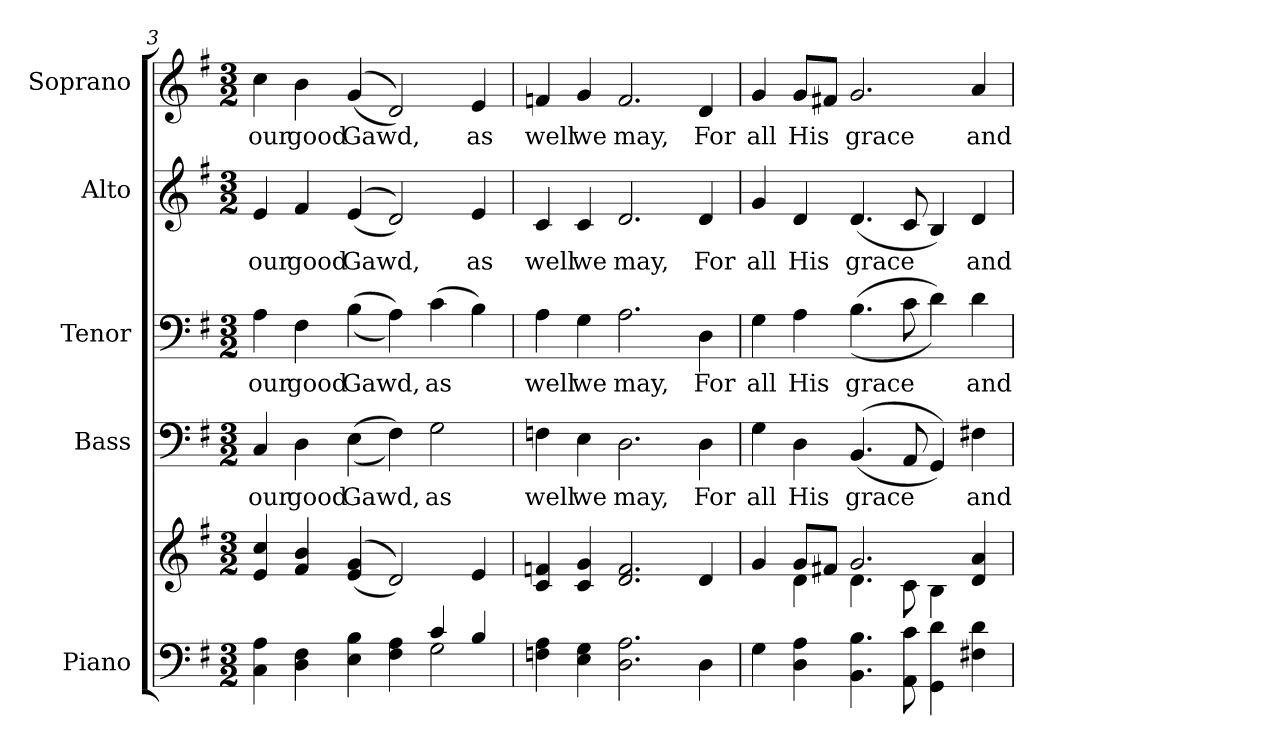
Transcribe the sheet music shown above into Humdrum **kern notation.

**kern	**kern	**kern	**text	**kern	**text	**kern	**text	**kern	**text
*part5	*part5	*part4	*part4	*part3	*part3	*part2	*part2	*part1	*part1
*staff6	*staff5	*staff4	*staff4	*staff3	*staff3	*staff2	*staff2	*staff1	*staff1
*I"Piano	*	*I"Bass	*	*I"Tenor	*	*I"Alto	*	*I"Soprano	*
*I'Pno.	*	*I'B.	*	*I'T.	*	*I'A.	*	*I'S.	*
!!LO:PB:g=z
*clefF4	*clefG2	*clefF4	*	*clefF4	*	*clefG2	*	*clefG2	*
*k[f#]	*k[f#]	*k[f#]	*	*k[f#]	*	*k[f#]	*	*k[f#]	*
*G:	*G:	*G:	*	*G:	*	*G:	*	*G:	*
*M3/2	*M3/2	*M3/2	*	*M3/2	*	*M3/2	*	*M3/2	*
=3	=3	=3	=3	=3	=3	=3	=3	=3	=3
*^	*	*	*	*	*	*	*	*	*
!	!	!	!	!LO:LY:b:color=#000000	!	!	!	!	!	!
!	!	!	!	!	!	!LO:LY:b:color=#000000	!	!	!	!
!	!	!	!	!	!	!	!	!LO:LY:b:color=#000000	!	!
!	!	!	!	!	!	!	!	!	!	!LO:LY:b:color=#000000
4Ci\ 4Ai	1ryy	4ei/ 4cci	4Ci/	our	4Ai\	our	4ei/	our	4cci\	our
!	!	!	!	!LO:LY:b:color=#000000	!	!	!	!	!	!
!	!	!	!	!	!	!LO:LY:b:color=#000000	!	!	!	!
!	!	!	!	!	!	!	!	!LO:LY:b:color=#000000	!	!
!	!	!	!	!	!	!	!	!	!	!LO:LY:b:color=#000000
4Di\ 4F#i	.	4f#i/ 4bi	4Di\	good	4F#i\	good	4f#i/	good	4bi\	good
!	!	!	!	!LO:LY:b:color=#000000	!	!	!	!	!	!
!	!	!	!	!	!	!LO:LY:b:color=#000000	!	!	!	!
!	!	!	!	!	!	!	!	!LO:LY:b:color=#000000	!	!
!	!	!	!	!	!	!	!	!	!	!LO:LY:b:color=#000000
4Ei\ 4Bi	.	((4ei/ 4gi	((4Ei\	Gawd,	((4Bi\	Gawd,	((4ei/	Gawd,	((4gi/	Gawd,
4F#i\ 4Ai	.	2di/))	4F#i\))	.	4Ai\))	.	2di/))	.	2di/))	.
!	!	!	!	!LO:LY:b:color=#000000	!	!	!	!	!	!
!	!	!	!	!	!	!LO:LY:b:color=#000000	!	!	!	!
4ci/	2Gi\	.	2Gi\	as	(4ci\	as	.	.	.	.
!	!	!	!	!	!	!	!	!LO:LY:b:color=#000000	!	!
!	!	!	!	!	!	!	!	!	!	!LO:LY:b:color=#000000
4Bi/	.	4ei/	.	.	4Bi\)	.	4ei/	as	4ei/	as
*v	*v	*	*	*	*	*	*	*	*	*
=4	=4	=4	=4	=4	=4	=4	=4	=4	=4
!	!	!	!LO:LY:b:color=#000000	!	!	!	!	!	!
!	!	!	!	!	!LO:LY:b:color=#000000	!	!	!	!
!	!	!	!	!	!	!	!LO:LY:b:color=#000000	!	!
!	!	!	!	!	!	!	!	!	!LO:LY:b:color=#000000
4Fni\ 4Ai	4ci/ 4fni	4Fni\	well	4Ai\	well	4ci/	well	4fni/	well
!	!	!	!LO:LY:b:color=#000000	!	!	!	!	!	!
!	!	!	!	!	!LO:LY:b:color=#000000	!	!	!	!
!	!	!	!	!	!	!	!LO:LY:b:color=#000000	!	!
!	!	!	!	!	!	!	!	!	!LO:LY:b:color=#000000
4Ei\ 4Gi	4ci/ 4gi	4Ei\	we	4Gi\	we	4ci/	we	4gi/	we
!	!	!	!LO:LY:b:color=#000000	!	!	!	!	!	!
!	!	!	!	!	!LO:LY:b:color=#000000	!	!	!	!
!	!	!	!	!	!	!	!LO:LY:b:color=#000000	!	!
!	!	!	!	!	!	!	!	!	!LO:LY:b:color=#000000
2.Di\ 2.Ai	2.di/ 2.fi	2.Di\	may,	2.Ai\	may,	2.di/	may,	2.fi/	may,
!	!	!	!LO:LY:b:color=#000000	!	!	!	!	!	!
!	!	!	!	!	!LO:LY:b:color=#000000	!	!	!	!
!	!	!	!	!	!	!	!LO:LY:b:color=#000000	!	!
!	!	!	!	!	!	!	!	!	!LO:LY:b:color=#000000
4Di\	4di/	4Di\	For	4Di\	For	4di/	For	4di/	For
!!LO:PB:g=z
=5	=5	=5	=5	=5	=5	=5	=5	=5	=5
*	*^	*	*	*	*	*	*	*	*
!	!	!	!	!LO:LY:b:color=#000000	!	!	!	!	!	!
!	!	!	!	!	!	!LO:LY:b:color=#000000	!	!	!	!
!	!	!	!	!	!	!	!	!LO:LY:b:color=#000000	!	!
!	!	!	!	!	!	!	!	!	!	!LO:LY:b:color=#000000
4Gi\	4gi/	4ryy	4Gi\	all	4Gi\	all	4gi/	all	4gi/	all
!	!	!	!	!LO:LY:b:color=#000000	!	!	!	!	!	!
!	!	!	!	!	!	!LO:LY:b:color=#000000	!	!	!	!
!	!	!	!	!	!	!	!	!LO:LY:b:color=#000000	!	!
!	!	!	!	!	!	!	!	!	!	!LO:LY:b:color=#000000
4Di\ 4Ai	8gi/L	4di\	4Di\	His	4Ai\	His	4di/	His	8gi/L	His
.	8f#Xi/J	.	.	.	.	.	.	.	8f#Xi/J	.
!	!	!	!	!LO:LY:b:color=#000000	!	!	!	!	!	!
!	!	!	!	!	!	!LO:LY:b:color=#000000	!	!	!	!
!	!	!	!	!	!	!	!	!LO:LY:b:color=#000000	!	!
!	!	!	!	!	!	!	!	!	!	!LO:LY:b:color=#000000
4.BBi\ 4.Bi	2.gi/	4.di\	((4.BBi/	grace	((4.Bi\	grace	(4.di/	grace	2.gi/	grace
8AAi\ 8ci	.	8ci\	8AAi/	.	8ci\	.	8ci/	.	.	.
4GGi\ 4di	.	4Bi\	4GGi/))	.	4di\))	.	4Bi/)	.	.	.
!	!	!	!	!LO:LY:b:color=#000000	!	!	!	!	!	!
!	!	!	!	!	!	!LO:LY:b:color=#000000	!	!	!	!
!	!	!	!	!	!	!	!	!LO:LY:b:color=#000000	!	!
!	!	!	!	!	!	!	!	!	!	!LO:LY:b:color=#000000
4F#Xi\ 4di	4di/ 4ai	4ryy	4F#Xi\	and	4di\	and	4di/	and	4ai/	and
*	*v	*v	*	*	*	*	*	*	*	*
=	=	=	=	=	=	=	=	=	=
*-	*-	*-	*-	*-	*-	*-	*-	*-	*-
